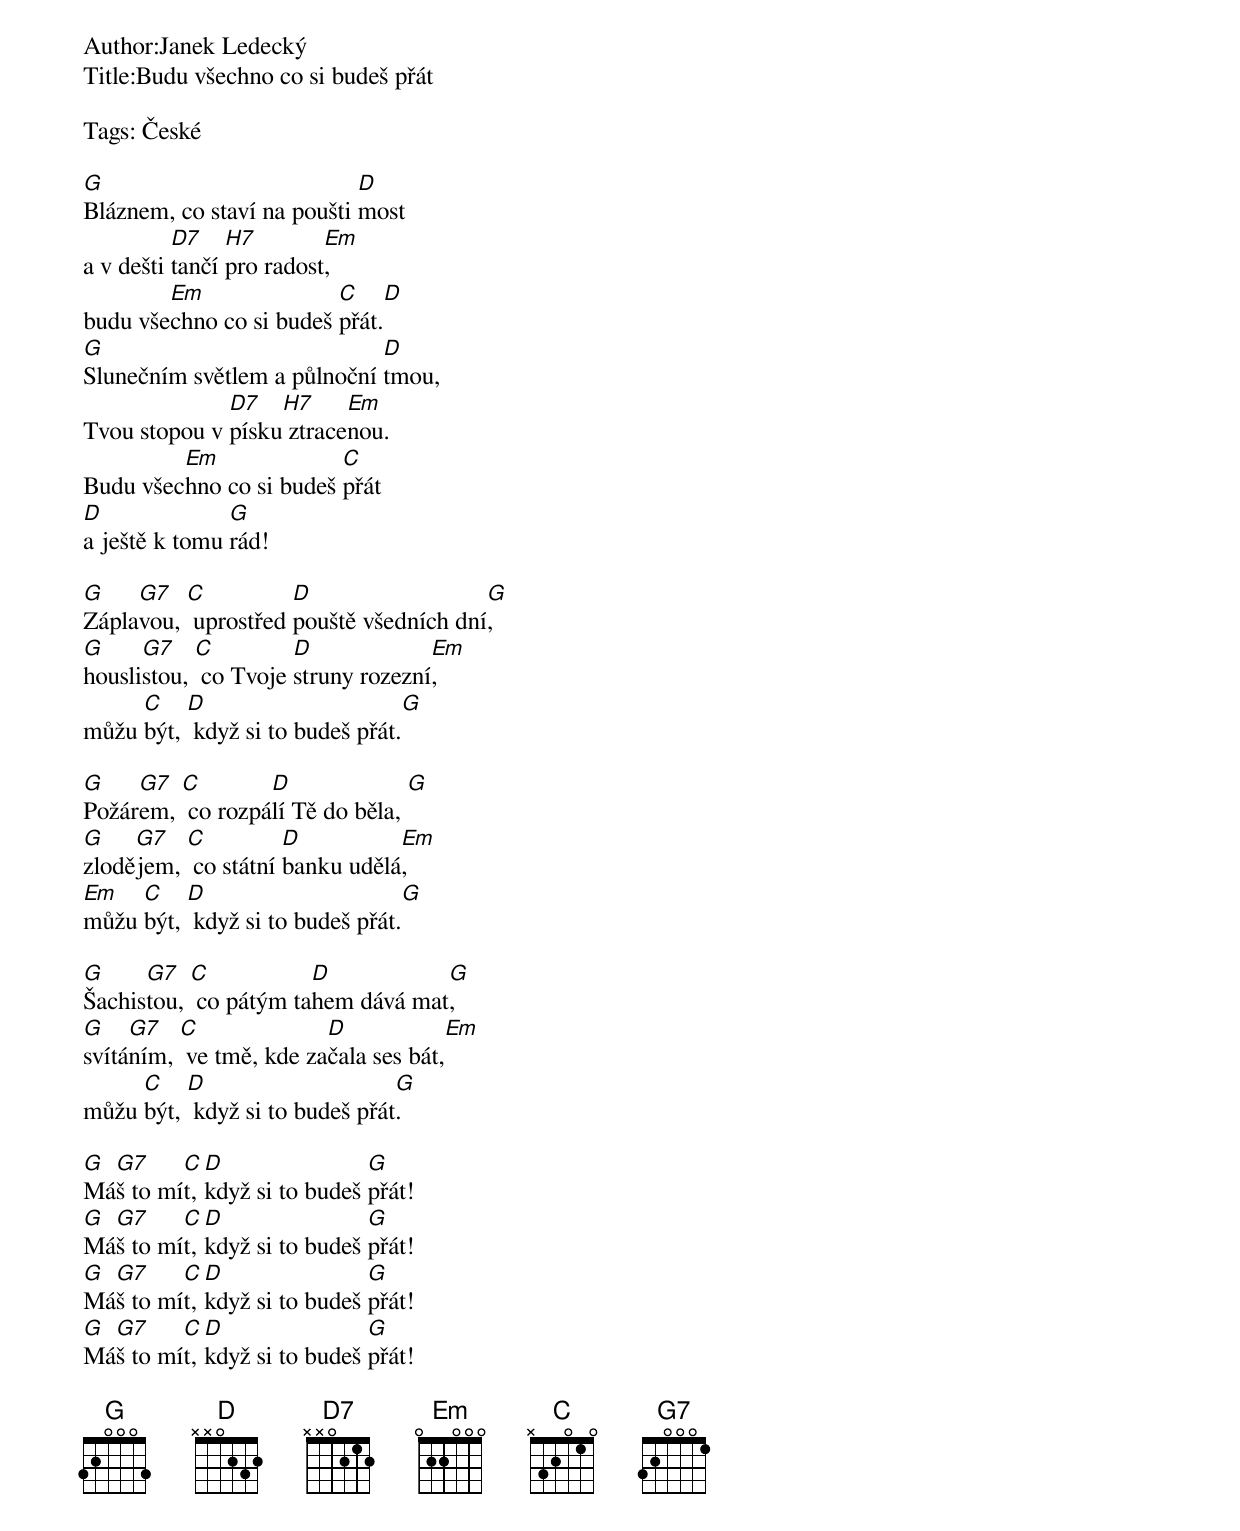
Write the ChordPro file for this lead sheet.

Author:Janek Ledecký
Title:Budu všechno co si budeš přát

Tags: České

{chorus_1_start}
[G]Bláznem, co staví na poušti [D]most
a v dešti [D7]tančí [H7]pro radost[Em],
budu vše[Em]chno co si budeš [C]přát.[D]
[G]Slunečním světlem a půlnoční [D]tmou,
Tvou stopou v [D7]písku[H7] ztrace[Em]nou.
Budu všec[Em]hno co si budeš [C]přát
[D]a ještě k tomu [G]rád!
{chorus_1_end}

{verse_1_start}
[G]Zápla[G7]vou, [C] uprostřed [D]pouště všedních dní[G],
[G]housli[G7]stou, [C] co Tvoje [D]struny rozezní[Em],
můžu [C]být, [D] když si to budeš přát.[G]
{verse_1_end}

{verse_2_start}
[G]Požár[G7]em, [C] co rozpá[D]lí Tě do běla, [G]
[G]zlodě[G7]jem, [C] co státní [D]banku udělá[Em],
[Em]můžu [C]být, [D] když si to budeš přát.[G]
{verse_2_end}

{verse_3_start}
[G]Šachis[G7]tou, [C] co pátým ta[D]hem dává mat[G],
[G]svítá[G7]ním, [C] ve tmě, kde za[D]čala ses bát,[Em]
můžu [C]být, [D] když si to budeš přát[G].
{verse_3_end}

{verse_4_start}
[G]Má[G7]š to mí[C]t, [D]když si to budeš [G]přát!
[G]Má[G7]š to mí[C]t, [D]když si to budeš [G]přát!
[G]Má[G7]š to mí[C]t, [D]když si to budeš [G]přát!
[G]Má[G7]š to mí[C]t, [D]když si to budeš [G]přát!
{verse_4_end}

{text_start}
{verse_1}
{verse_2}
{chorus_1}
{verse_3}
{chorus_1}
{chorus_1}
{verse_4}
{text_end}
